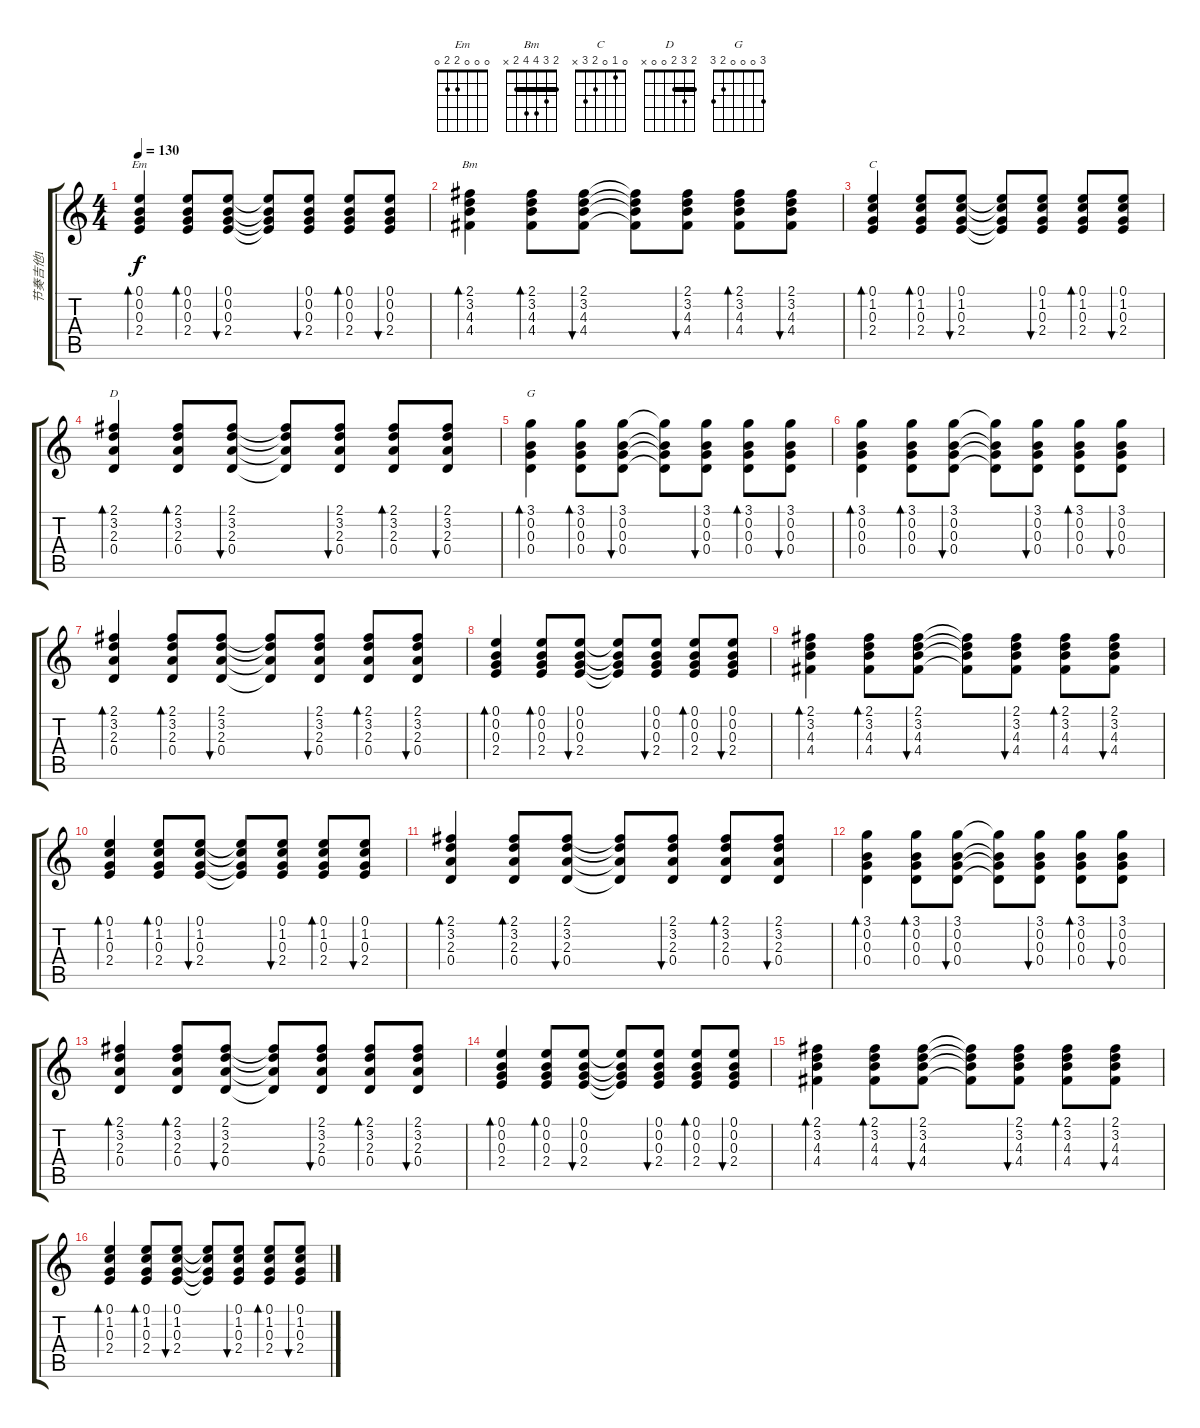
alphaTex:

\track ("节奏吉他1" "节奏吉他1") {instrument acousticguitarsteel}
\staff {score tabs}
\tuning (E4 B3 G3 D3 A2 E2) {hide}
\chord ("Em" 0 0 0 2 2 0)
\chord ("Bm" 2 3 4 4 2 x) {barre 2}
\chord ("C" 0 1 0 2 3 x)
\chord ("D" 2 3 2 0 0 x) {barre 2}
\chord ("G" 3 0 0 0 2 3)
\ts (4 4)
\tempo 130
\clef g2
\ks c
(0.1 0.2 0.3 2.4).4{bd 120 ch "Em" dy f} (0.1 0.2 0.3 2.4).8{bd 120} (0.1 0.2 0.3 2.4).8{bu 120} (0.1{t} 0.2{t} 0.3{t} 2.4{t}).8 (0.1 0.2 0.3 2.4).8{bu 120} (0.1 0.2 0.3 2.4).8{bd 120} (0.1 0.2 0.3 2.4).8{bu 120} |
(2.1 3.2 4.3 4.4).4{bd 120 ch "Bm"} (2.1 3.2 4.3 4.4).8{bd 120} (2.1 3.2 4.3 4.4).8{bu 120} (2.1{t} 3.2{t} 4.3{t} 4.4{t}).8 (2.1 3.2 4.3 4.4).8{bu 120} (2.1 3.2 4.3 4.4).8{bd 120} (2.1 3.2 4.3 4.4).8{bu 120} |
(0.1 1.2 0.3 2.4).4{bd 120 ch "C"} (0.1 1.2 0.3 2.4).8{bd 120} (0.1 1.2 0.3 2.4).8{bu 120} (0.1{t} 1.2{t} 0.3{t} 2.4{t}).8 (0.1 1.2 0.3 2.4).8{bu 120} (0.1 1.2 0.3 2.4).8{bd 120} (0.1 1.2 0.3 2.4).8{bu 120} |
(2.1 3.2 2.3 0.4).4{bd 120 ch "D"} (2.1 3.2 2.3 0.4).8{bd 120} (2.1 3.2 2.3 0.4).8{bu 120} (2.1{t} 3.2{t} 2.3{t} 0.4{t}).8 (2.1 3.2 2.3 0.4).8{bu 120} (2.1 3.2 2.3 0.4).8{bd 120} (2.1 3.2 2.3 0.4).8{bu 120} |
(3.1 0.2 0.3 0.4).4{bd 120 ch "G"} (3.1 0.2 0.3 0.4).8{bd 120} (3.1 0.2 0.3 0.4).8{bu 120} (3.1{t} 0.2{t} 0.3{t} 0.4{t}).8 (3.1 0.2 0.3 0.4).8{bu 120} (3.1 0.2 0.3 0.4).8{bd 120} (3.1 0.2 0.3 0.4).8{bu 120} |
(3.1 0.2 0.3 0.4).4{bd 120} (3.1 0.2 0.3 0.4).8{bd 120} (3.1 0.2 0.3 0.4).8{bu 120} (3.1{t} 0.2{t} 0.3{t} 0.4{t}).8 (3.1 0.2 0.3 0.4).8{bu 120} (3.1 0.2 0.3 0.4).8{bd 120} (3.1 0.2 0.3 0.4).8{bu 120} |
(2.1 3.2 2.3 0.4).4{bd 120} (2.1 3.2 2.3 0.4).8{bd 120} (2.1 3.2 2.3 0.4).8{bu 120} (2.1{t} 3.2{t} 2.3{t} 0.4{t}).8 (2.1 3.2 2.3 0.4).8{bu 120} (2.1 3.2 2.3 0.4).8{bd 120} (2.1 3.2 2.3 0.4).8{bu 120} |
(0.1 0.2 0.3 2.4).4{bd 120} (0.1 0.2 0.3 2.4).8{bd 120} (0.1 0.2 0.3 2.4).8{bu 120} (0.1{t} 0.2{t} 0.3{t} 2.4{t}).8 (0.1 0.2 0.3 2.4).8{bu 120} (0.1 0.2 0.3 2.4).8{bd 120} (0.1 0.2 0.3 2.4).8{bu 120} |
(2.1 3.2 4.3 4.4).4{bd 120} (2.1 3.2 4.3 4.4).8{bd 120} (2.1 3.2 4.3 4.4).8{bu 120} (2.1{t} 3.2{t} 4.3{t} 4.4{t}).8 (2.1 3.2 4.3 4.4).8{bu 120} (2.1 3.2 4.3 4.4).8{bd 120} (2.1 3.2 4.3 4.4).8{bu 120} |
(0.1 1.2 0.3 2.4).4{bd 120} (0.1 1.2 0.3 2.4).8{bd 120} (0.1 1.2 0.3 2.4).8{bu 120} (0.1{t} 1.2{t} 0.3{t} 2.4{t}).8 (0.1 1.2 0.3 2.4).8{bu 120} (0.1 1.2 0.3 2.4).8{bd 120} (0.1 1.2 0.3 2.4).8{bu 120} |
(2.1 3.2 2.3 0.4).4{bd 120} (2.1 3.2 2.3 0.4).8{bd 120} (2.1 3.2 2.3 0.4).8{bu 120} (2.1{t} 3.2{t} 2.3{t} 0.4{t}).8 (2.1 3.2 2.3 0.4).8{bu 120} (2.1 3.2 2.3 0.4).8{bd 120} (2.1 3.2 2.3 0.4).8{bu 120} |
(3.1 0.2 0.3 0.4).4{bd 120} (3.1 0.2 0.3 0.4).8{bd 120} (3.1 0.2 0.3 0.4).8{bu 120} (3.1{t} 0.2{t} 0.3{t} 0.4{t}).8 (3.1 0.2 0.3 0.4).8{bu 120} (3.1 0.2 0.3 0.4).8{bd 120} (3.1 0.2 0.3 0.4).8{bu 120} |
(2.1 3.2 2.3 0.4).4{bd 120} (2.1 3.2 2.3 0.4).8{bd 120} (2.1 3.2 2.3 0.4).8{bu 120} (2.1{t} 3.2{t} 2.3{t} 0.4{t}).8 (2.1 3.2 2.3 0.4).8{bu 120} (2.1 3.2 2.3 0.4).8{bd 120} (2.1 3.2 2.3 0.4).8{bu 120} |
(0.1 0.2 0.3 2.4).4{bd 120} (0.1 0.2 0.3 2.4).8{bd 120} (0.1 0.2 0.3 2.4).8{bu 120} (0.1{t} 0.2{t} 0.3{t} 2.4{t}).8 (0.1 0.2 0.3 2.4).8{bu 120} (0.1 0.2 0.3 2.4).8{bd 120} (0.1 0.2 0.3 2.4).8{bu 120} |
(2.1 3.2 4.3 4.4).4{bd 120} (2.1 3.2 4.3 4.4).8{bd 120} (2.1 3.2 4.3 4.4).8{bu 120} (2.1{t} 3.2{t} 4.3{t} 4.4{t}).8 (2.1 3.2 4.3 4.4).8{bu 120} (2.1 3.2 4.3 4.4).8{bd 120} (2.1 3.2 4.3 4.4).8{bu 120} |
(0.1 1.2 0.3 2.4).4{bd 120} (0.1 1.2 0.3 2.4).8{bd 120} (0.1 1.2 0.3 2.4).8{bu 120} (0.1{t} 1.2{t} 0.3{t} 2.4{t}).8 (0.1 1.2 0.3 2.4).8{bu 120} (0.1 1.2 0.3 2.4).8{bd 120} (0.1 1.2 0.3 2.4).8{bu 120}
